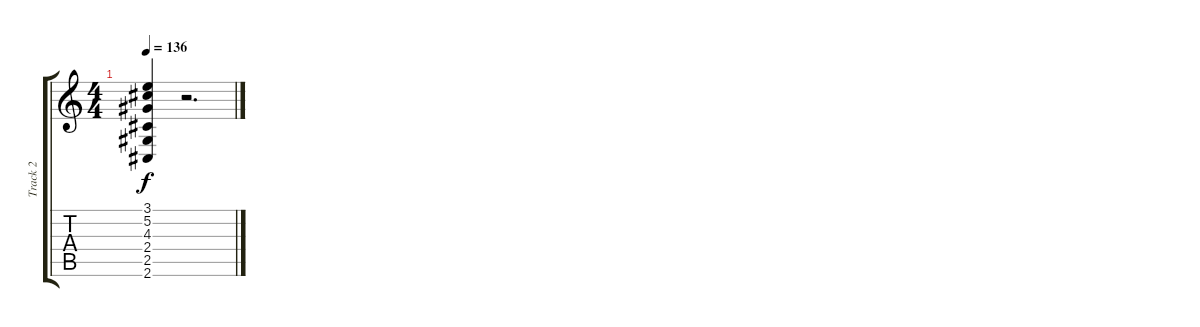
\track ("Track 2" "Track 2") {instrument overdrivenguitar}
\staff {score tabs}
\tuning (Db4 Ab3 E3 B2 Gb2 B1) {hide}
\ts (4 4)
\tempo 136
\clef g2
\ks c
(3.1 5.2 4.3 2.4 2.5 2.6).4{dy f} r.2{d}
